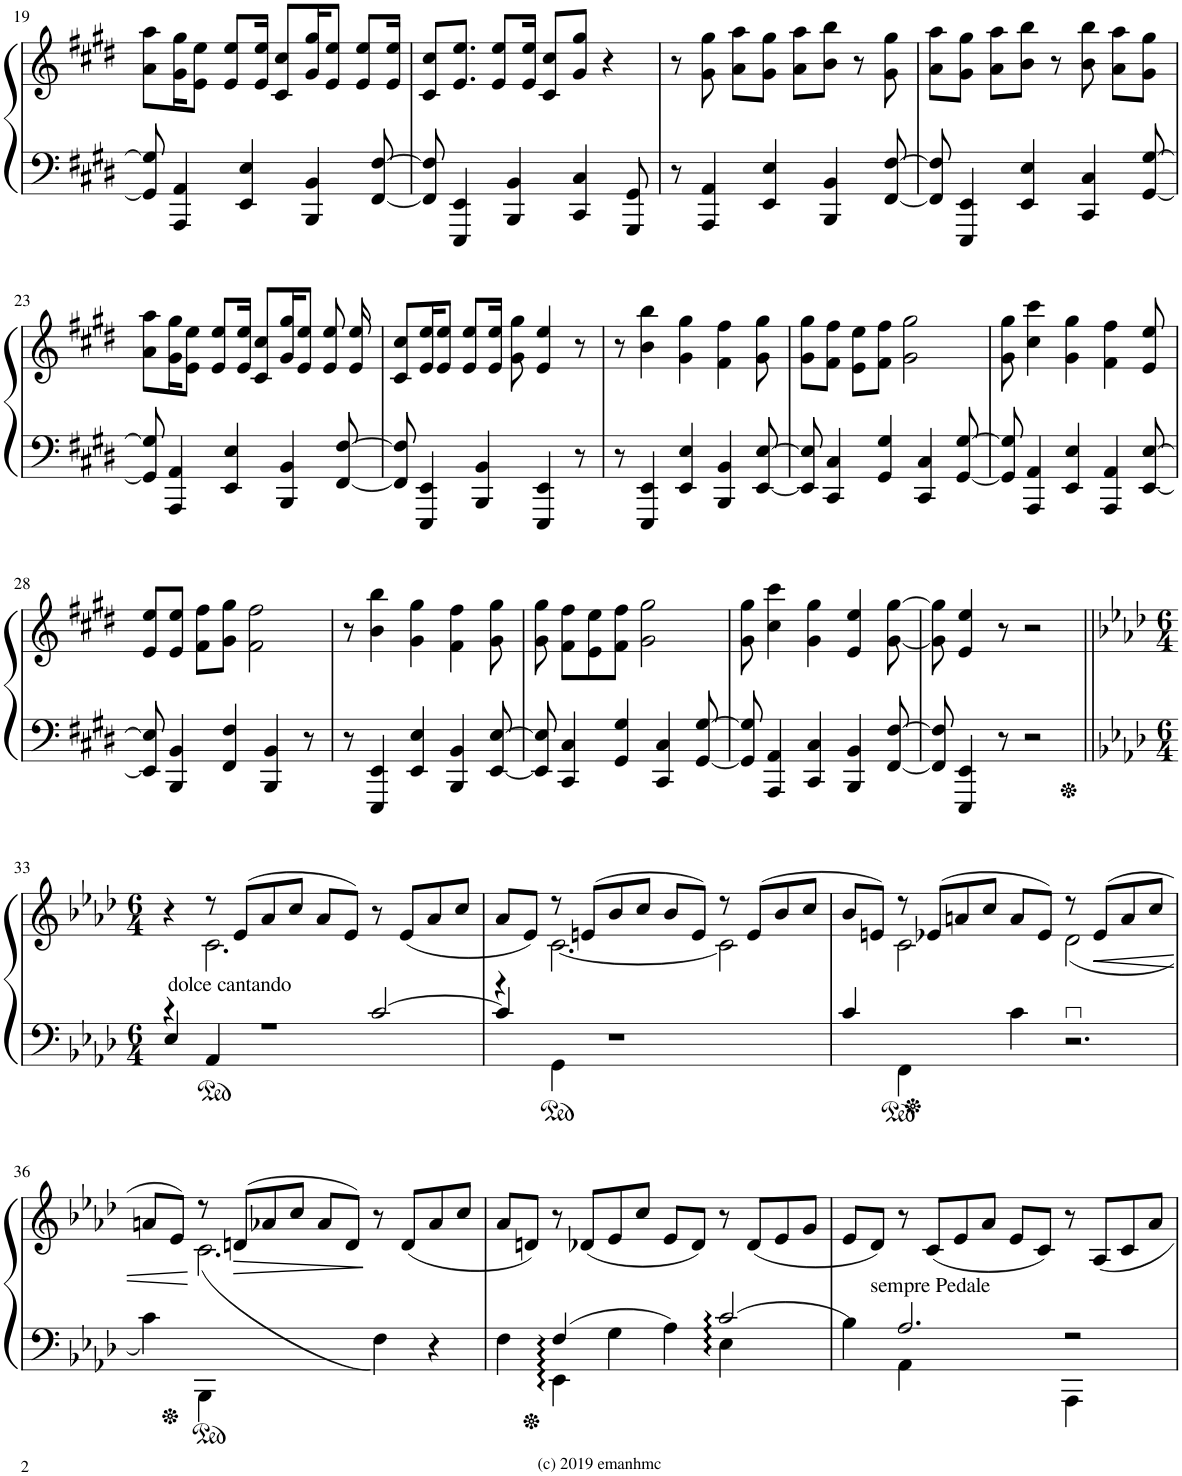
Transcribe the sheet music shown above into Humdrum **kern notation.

**kern	**kern	**dynam
*part1	*part1	*part1
*staff2	*staff1	*staff1/2
*I"Piano	*	*
*I'Pno.	*	*
!!LO:PB:g=z
*clefF4	*clefG2	*
*k[f#c#g#d#]	*k[f#c#g#d#]	*
*M4/4	*M4/4	*
*met(c)	*met(c)	*
=19	=19	=19
8GG#/] 8G#/]	8a\ 8aa\L	.
4AAA/ 4AA/	16g#\ 16gg#\K	.
.	8e\ 8ee\J	.
.	8e/ 8ee/L	.
4EE/ 4E/	.	.
.	16e/ 16ee/Jk	.
.	8c#/ 8cc#/L	.
4BBB/ 4BB/	16g#/ 16gg#/K	.
.	8e/ 8ee/J	.
.	8e/ 8ee/L	.
[8FF#/ [8F#/	.	.
.	16e/ 16ee/Jk	.
=20	=20	=20
8FF#/] 8F#/]	8c#/ 8cc#/L	.
4EEE/ 4EE/	8.e/ 8.ee/J	.
.	8e/ 8ee/L	.
4BBB/ 4BB/	.	.
.	16e/ 16ee/Jk	.
.	8c#/ 8cc#/L	.
4CC#/ 4C#/	8g#/ 8gg#/J	.
.	4r	.
8GGG#/ 8GG#/	.	.
=21	=21	=21
8r	8r	.
4AAA/ 4AA/	8g#\ 8gg#\	.
.	8a\ 8aa\L	.
4EE/ 4E/	8g#\ 8gg#\J	.
.	8a\ 8aa\L	.
4BBB/ 4BB/	8b\ 8bb\J	.
.	8r	.
[8FF#/ [8F#/	8g#\ 8gg#\	.
=22	=22	=22
8FF#/] 8F#/]	8a\ 8aa\L	.
4EEE/ 4EE/	8g#\ 8gg#\J	.
.	8a\ 8aa\L	.
4EE/ 4E/	8b\ 8bb\J	.
.	8r	.
4CC#/ 4C#/	8b\ 8bb\	.
.	8a\ 8aa\L	.
[8GG#/ [8G#/	8g#\ 8gg#\J	.
!!LO:LB:g=z
=23	=23	=23
8GG#/] 8G#/]	8a\ 8aa\L	.
4AAA/ 4AA/	16g#\ 16gg#\K	.
.	8e\ 8ee\J	.
.	8e/ 8ee/L	.
4EE/ 4E/	.	.
.	16e/ 16ee/Jk	.
.	8c#/ 8cc#/L	.
4BBB/ 4BB/	16g#/ 16gg#/K	.
.	8e/ 8ee/J	.
.	8e/ 8ee/	.
[8FF#/ [8F#/	.	.
.	16e/ 16ee/	.
=24	=24	=24
8FF#/] 8F#/]	8c#/ 8cc#/L	.
4EEE/ 4EE/	16e/ 16ee/K	.
.	8e/ 8ee/J	.
.	8e/ 8ee/L	.
4BBB/ 4BB/	.	.
.	16e/ 16ee/Jk	.
.	8g#\ 8gg#\	.
4EEE/ 4EE/	4e/ 4ee/	.
8r	8r	.
=25	=25	=25
8r	8r	.
4EEE/ 4EE/	4b\ 4bb\	.
4EE/ 4E/	4g#\ 4gg#\	.
4BBB/ 4BB/	4f#\ 4ff#\	.
[8EE/ [8E/	8g#\ 8gg#\	.
=26	=26	=26
8EE/] 8E/]	8g#\ 8gg#\L	.
4CC#/ 4C#/	8f#\ 8ff#\J	.
.	8e\ 8ee\L	.
4GG#/ 4G#/	8f#\ 8ff#\J	.
.	2g#\ 2gg#\	.
4CC#/ 4C#/	.	.
[8GG#/ [8G#/	.	.
=27	=27	=27
8GG#/] 8G#/]	8g#\ 8gg#\	.
4AAA/ 4AA/	4cc#\ 4ccc#\	.
4EE/ 4E/	4g#\ 4gg#\	.
4AAA/ 4AA/	4f#\ 4ff#\	.
[8EE/ [8E/	8e/ 8ee/	.
!!LO:LB:g=z
=28	=28	=28
8EE/] 8E/]	8e/ 8ee/L	.
4BBB/ 4BB/	8e/ 8ee/J	.
.	8f#\ 8ff#\L	.
4FF#/ 4F#/	8g#\ 8gg#\J	.
.	2f#\ 2ff#\	.
4BBB/ 4BB/	.	.
8r	.	.
=29	=29	=29
8r	8r	.
4EEE/ 4EE/	4b\ 4bb\	.
4EE/ 4E/	4g#\ 4gg#\	.
4BBB/ 4BB/	4f#\ 4ff#\	.
[8EE/ [8E/	8g#\ 8gg#\	.
=30	=30	=30
8EE/] 8E/]	8g#\ 8gg#\	.
4CC#/ 4C#/	8f#\ 8ff#\L	.
.	8e\ 8ee\	.
4GG#/ 4G#/	8f#\ 8ff#\J	.
.	2g#\ 2gg#\	.
4CC#/ 4C#/	.	.
[8GG#/ [8G#/	.	.
=31	=31	=31
8GG#/] 8G#/]	8g#\ 8gg#\	.
4AAA/ 4AA/	4cc#\ 4ccc#\	.
4CC#/ 4C#/	4g#\ 4gg#\	.
4BBB/ 4BB/	4e/ 4ee/	.
[8FF#/ [8F#/	[8g#\ [8gg#\	.
=32	=32	=32
8FF#/] 8F#/]	8g#\] 8gg#\]	.
4EEE/ 4EE/	4e/ 4ee/	.
8r	8r	.
2r	2r	.
!!LO:LB:g=z
=33||	=33||	=33||
*k[b-e-a-d-]	*k[b-e-a-d-]	*
*M6/4	*M6/4	*
*^	*^	*
!	!	!LO:TX:b:t=dolce cantando	!	!
4r	4E-^/	4r	4ryy	.
4AA-/	2.ryy	8r	2.c^\	.
.	.	(8e-/L	.	.
1r	.	8a-/	.	.
.	.	8cc/J	.	.
.	.	8a-/L	.	.
.	.	8e-/J)	.	.
.	[2c^/	8r	2ryy	.
.	.	(8e-/L	.	.
.	.	8a-/	.	.
.	.	8cc/J	.	.
=34	=34	=34	=34	=34
4r	4c/]	8a-/L	4ryy	.
.	.	8e-/J)	.	.
4GG\	1ryy	8r	[2.c^\	.
.	.	(8en/L	.	.
1r	.	8b-/	.	.
.	.	8cc/J	.	.
.	.	8b-/L	.	.
.	.	8e/J)	.	.
.	.	8r	2c\]	.
.	.	(8e/L	.	.
.	4ryy	8b-/	.	.
.	.	8cc/J	.	.
*v	*v	*	*	*
=35	=35	=35	=35
4c^/	8b-/L	4ryy	.
.	8en/J)	.	.
4FF\	8r	2c^\	.
.	(8e-X/L	.	.
4ryy	8an/	.	.
.	8cc/J	.	.
4c^\	8a/L	4ryy	.
.	8e-/J)	.	.
3.r	8r	(2d-^\	.
!	!	!	!LO:HP:b
.	(8e-/L	.	<
.	8a/	.	.
.	8cc/J	.	.
!!LO:LB:g=z	!!
=36	=36	=36	=36
4c^\)	8an/L	4ryy	.
.	8e-/J)	.	.
4BBB-\	8r	(2.c^\	[
!	!	!	!LO:HP:b
.	(8dn/L	.	>
4ryy	8a-X/	.	.
.	8cc/J	.	.
4ryy	8a-/L	.	.
.	8d/J)	.	.
4F^\)	8r	2ryy	]
.	(8d/L	.	.
4r	8a-/	.	.
.	8cc/J	.	.
*	*v	*v	*
=37	=37	=37
*^	*	*
4F^\	4ryy	8a-/L	.
.	.	8dn/J)	.
4F^/	4EE-\	8r	.
.	.	(8d-X/L	.
4G^\	2ryy	8e-/	.
.	.	8cc/J	.
4A-^\	.	8e-/L	.
.	.	8d-/J)	.
2c^/	4E-\	8r	.
.	.	(8d-/L	.
.	4ryy	8e-/	.
.	.	8g/J	.
=38	=38	=38	=38
4B-^\	4ryy	8e-/L	.
.	.	8d-/J)	.
!	!	!LO:TX:b:t=sempre Pedale	!
2.A-^/	4AA-\	8r	.
.	.	(8c/L	.
.	2ryy	8e-/	.
.	.	8a-/J	.
.	.	8e-/L	.
.	.	8c/J)	.
2r	4AAA-\	8r	.
.	.	8A-/L	.
.	4ryy	8c/	.
.	.	8a-/J	.
*v	*v	*	*
=	=	=
*-	*-	*-
